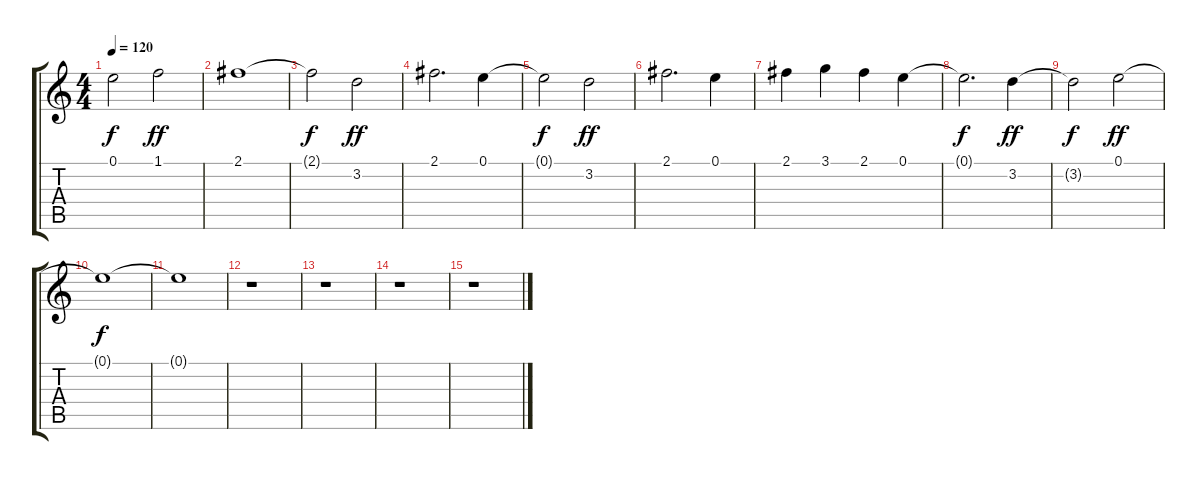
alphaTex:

\track "" {instrument electricbasspick}
\staff {score tabs}
\tuning (E4 B3 G3 D3 A2 E2) {hide}
\ts (4 4)
\tempo 120
\clef g2
\ks c
0.1{t}.2{dy f} 1.1.2{dy ff} |
2.1.1 |
2.1{t}.2{dy f} 3.2.2{dy ff} |
2.1.2{d} 0.1.4 |
0.1{t}.2{dy f} 3.2.2{dy ff} |
2.1.2{d} 0.1.4 |
2.1.4 3.1.4 2.1.4 0.1.4 |
0.1{t}.2{d dy f} 3.2.4{dy ff} |
3.2{t}.2{dy f} 0.1.2{dy ff} |
0.1{t}.1{dy f} |
0.1{t}.1 |
r.1 |
r.1 |
r.1 |
r.1
